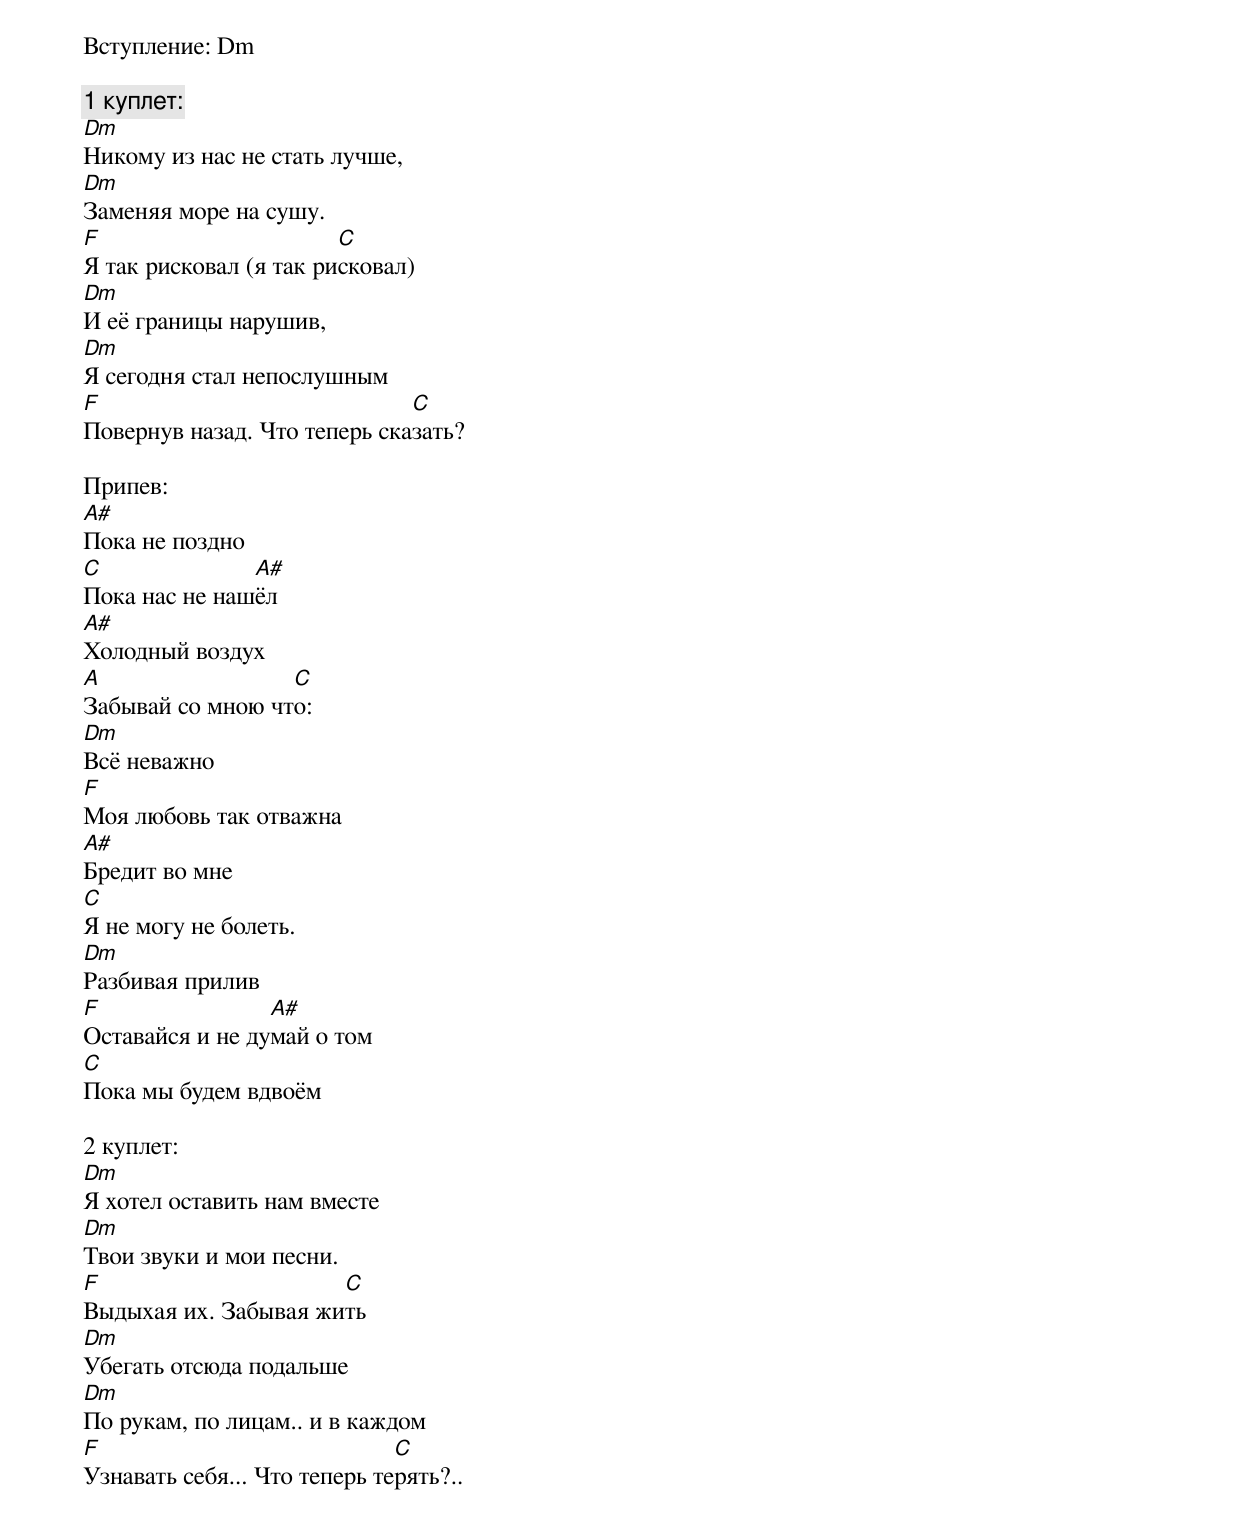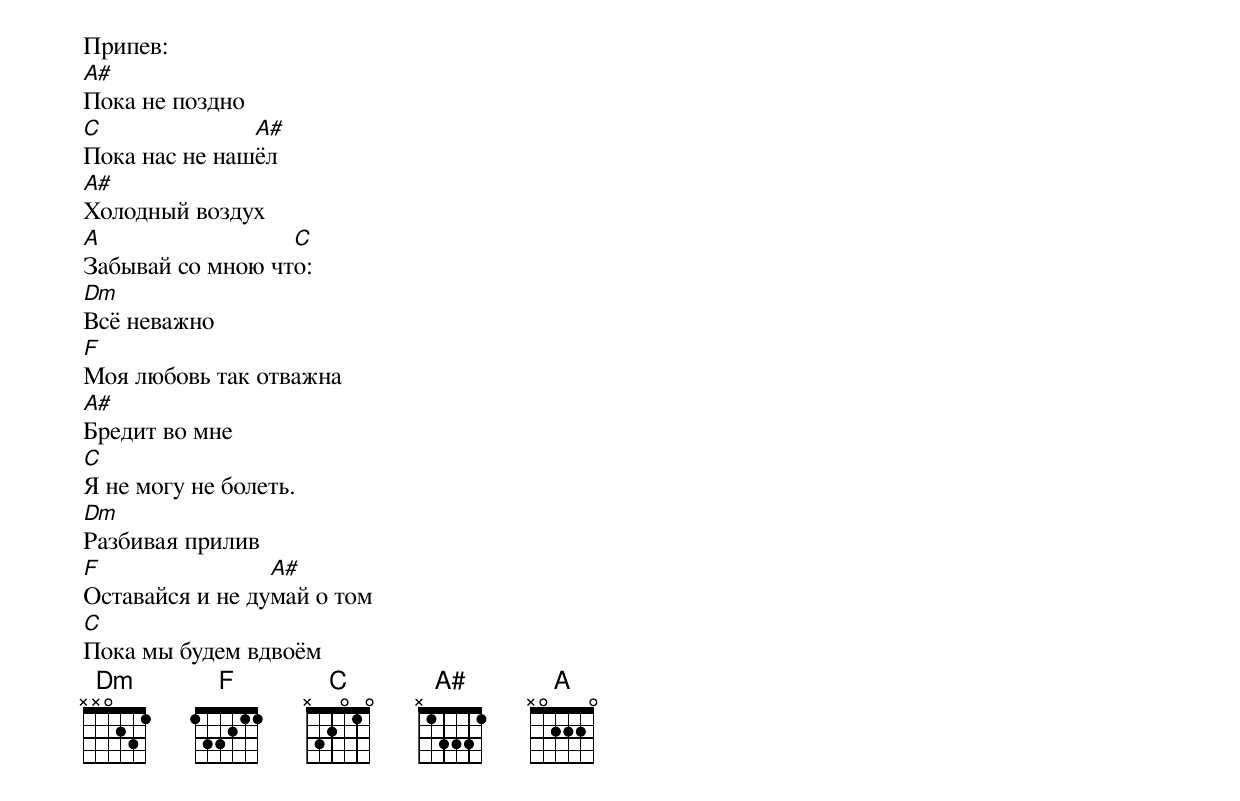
Вступление: Dm

1 куплет:
Dm
Никому из нас не стать лучше,
Dm
Заменяя море на сушу.
F                       C
Я так рисковал (я так рисковал)
Dm
И её границы нарушив,
Dm
Я сегодня стал непослушным
F                             C
Повернув назад. Что теперь сказать?

Припев:
A#
Пока не поздно
С              A#
Пока нас не нашёл
A#
Холодный воздух
A                 C
Забывай со мною что:
Dm
Всё неважно
F
Моя любовь так отважна
A#
Бредит во мне
C
Я не могу не болеть.
Dm
Разбивая прилив
F                A#
Оставайся и не думай о том
C
Пока мы будем вдвоём

2 куплет:
Dm
Я хотел оставить нам вместе
Dm
Твои звуки и мои песни.
F                     C
Выдыхая их. Забывая жить
Dm
Убегать отсюда подальше
Dm
По рукам, по лицам.. и в каждом
F                             C
Узнавать себя... Что теперь терять?..

Припев:
A#
Пока не поздно
С              A#
Пока нас не нашёл
A#
Холодный воздух
A                 C
Забывай со мною что:
Dm
Всё неважно
F
Моя любовь так отважна
A#
Бредит во мне
C
Я не могу не болеть.
Dm
Разбивая прилив
F                A#
Оставайся и не думай о том
C
Пока мы будем вдвоём
